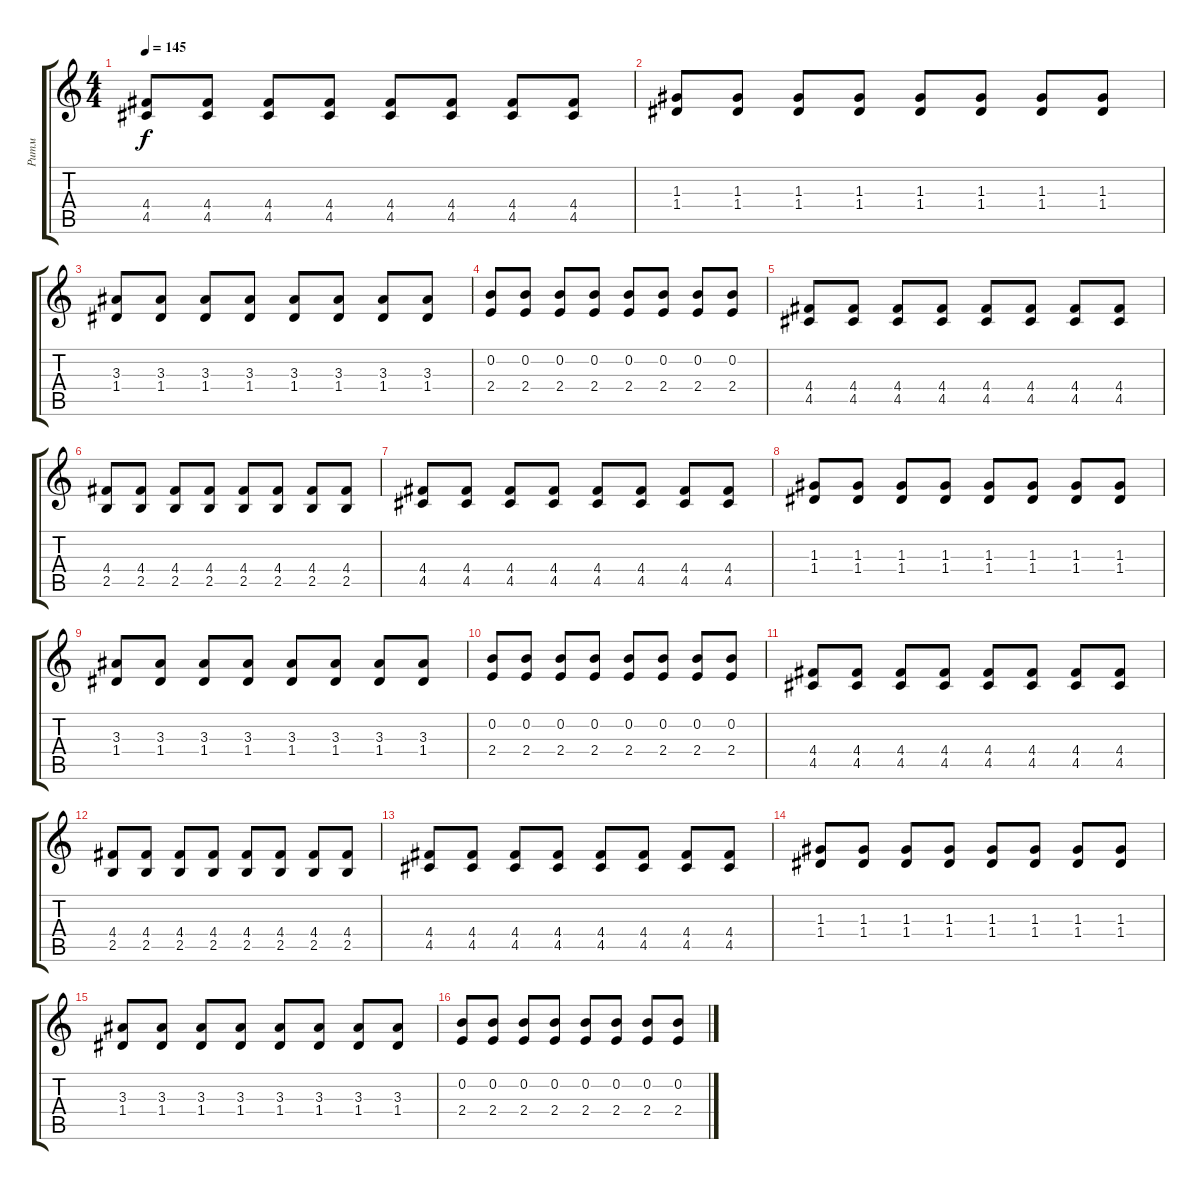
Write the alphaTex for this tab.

\track ("Ритм" "Ритм") {instrument overdrivenguitar}
\staff {score tabs}
\tuning (E4 B3 G3 D3 A2 E2) {hide}
\ts (4 4)
\tempo 145
\clef g2
\ks c
(4.4 4.5).8{dy f} (4.4 4.5).8 (4.4 4.5).8 (4.4 4.5).8 (4.4 4.5).8 (4.4 4.5).8 (4.4 4.5).8 (4.4 4.5).8 |
(1.3 1.4).8 (1.3 1.4).8 (1.3 1.4).8 (1.3 1.4).8 (1.3 1.4).8 (1.3 1.4).8 (1.3 1.4).8 (1.3 1.4).8 |
(3.3 1.4).8 (3.3 1.4).8 (3.3 1.4).8 (3.3 1.4).8 (3.3 1.4).8 (3.3 1.4).8 (3.3 1.4).8 (3.3 1.4).8 |
(0.2 2.4).8 (0.2 2.4).8 (0.2 2.4).8 (0.2 2.4).8 (0.2 2.4).8 (0.2 2.4).8 (0.2 2.4).8 (0.2 2.4).8 |
(4.4 4.5).8 (4.4 4.5).8 (4.4 4.5).8 (4.4 4.5).8 (4.4 4.5).8 (4.4 4.5).8 (4.4 4.5).8 (4.4 4.5).8 |
(4.4 2.5).8 (4.4 2.5).8 (4.4 2.5).8 (4.4 2.5).8 (4.4 2.5).8 (4.4 2.5).8 (4.4 2.5).8 (4.4 2.5).8 |
(4.4 4.5).8 (4.4 4.5).8 (4.4 4.5).8 (4.4 4.5).8 (4.4 4.5).8 (4.4 4.5).8 (4.4 4.5).8 (4.4 4.5).8 |
(1.3 1.4).8 (1.3 1.4).8 (1.3 1.4).8 (1.3 1.4).8 (1.3 1.4).8 (1.3 1.4).8 (1.3 1.4).8 (1.3 1.4).8 |
(3.3 1.4).8 (3.3 1.4).8 (3.3 1.4).8 (3.3 1.4).8 (3.3 1.4).8 (3.3 1.4).8 (3.3 1.4).8 (3.3 1.4).8 |
(0.2 2.4).8 (0.2 2.4).8 (0.2 2.4).8 (0.2 2.4).8 (0.2 2.4).8 (0.2 2.4).8 (0.2 2.4).8 (0.2 2.4).8 |
(4.4 4.5).8 (4.4 4.5).8 (4.4 4.5).8 (4.4 4.5).8 (4.4 4.5).8 (4.4 4.5).8 (4.4 4.5).8 (4.4 4.5).8 |
(4.4 2.5).8 (4.4 2.5).8 (4.4 2.5).8 (4.4 2.5).8 (4.4 2.5).8 (4.4 2.5).8 (4.4 2.5).8 (4.4 2.5).8 |
(4.4 4.5).8 (4.4 4.5).8 (4.4 4.5).8 (4.4 4.5).8 (4.4 4.5).8 (4.4 4.5).8 (4.4 4.5).8 (4.4 4.5).8 |
(1.3 1.4).8 (1.3 1.4).8 (1.3 1.4).8 (1.3 1.4).8 (1.3 1.4).8 (1.3 1.4).8 (1.3 1.4).8 (1.3 1.4).8 |
(3.3 1.4).8 (3.3 1.4).8 (3.3 1.4).8 (3.3 1.4).8 (3.3 1.4).8 (3.3 1.4).8 (3.3 1.4).8 (3.3 1.4).8 |
(0.2 2.4).8 (0.2 2.4).8 (0.2 2.4).8 (0.2 2.4).8 (0.2 2.4).8 (0.2 2.4).8 (0.2 2.4).8 (0.2 2.4).8
